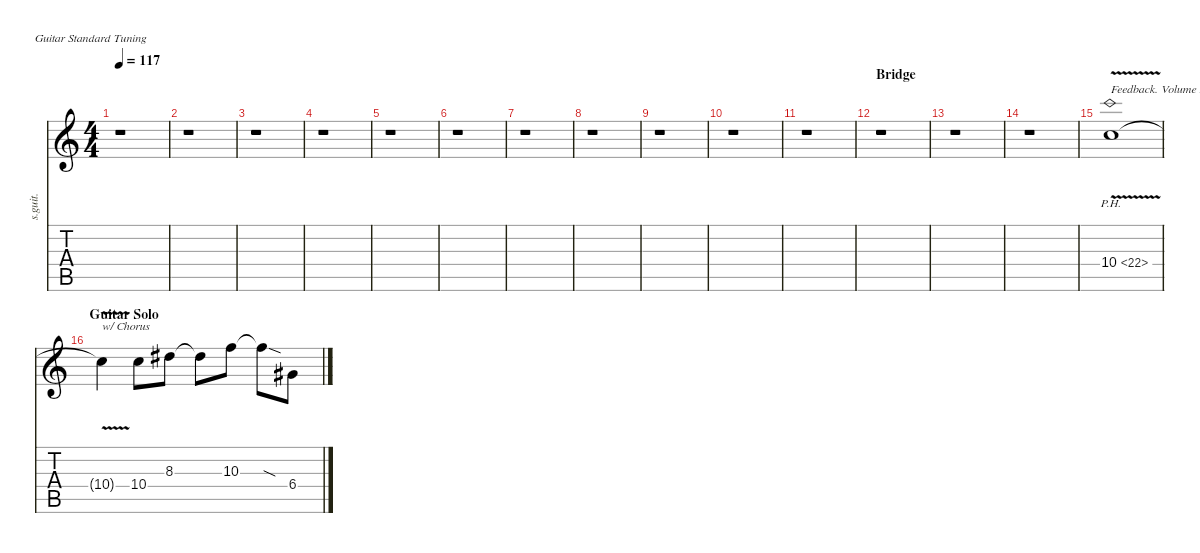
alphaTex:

\defaultSystemsLayout 4
\hideDynamics
\bracketExtendMode nobrackets
\track ("Kurt Cobain " "s.guit.") {instrument distortionguitar}
\staff {score tabs}
\tuning (E4 B3 G3 D3 A2 E2)
\ts (4 4)
\tempo 117
\clef g2
\ks c
r.1{dy f} |
r.1 |
r.1 |
r.1 |
r.1 |
r.1 |
r.1 |
r.1 |
r.1 |
r.1 |
r.1 |
\section ("" "Bridge")
r.1 |
r.1 |
r.1 |
10.4{ph 12 v}.1{txt "Feedback. Volume Potentiometer up" lyrics (0 "") lyrics (1 "") lyrics (2 "") lyrics (3 "") lyrics (4 "")} |
\section ("" "Guitar Solo")
10.4{t}.4{txt "w/ Chorus" lyrics (0 "") lyrics (1 "") lyrics (2 "") lyrics (3 "") lyrics (4 "")} 10.4.8{lyrics (0 "") lyrics (1 "") lyrics (2 "") lyrics (3 "") lyrics (4 "")} 8.3{acc #}.8{lyrics (0 "") lyrics (1 "") lyrics (2 "") lyrics (3 "") lyrics (4 "")} 8.3{t acc #}.8{lyrics (0 "") lyrics (1 "") lyrics (2 "") lyrics (3 "") lyrics (4 "")} 10.3.8{lyrics (0 "") lyrics (1 "") lyrics (2 "") lyrics (3 "") lyrics (4 "")} 10.3{sod t}.8{lyrics (0 "") lyrics (1 "") lyrics (2 "") lyrics (3 "") lyrics (4 "")} 6.4{acc #}.8{lyrics (0 "") lyrics (1 "") lyrics (2 "") lyrics (3 "") lyrics (4 "")}
